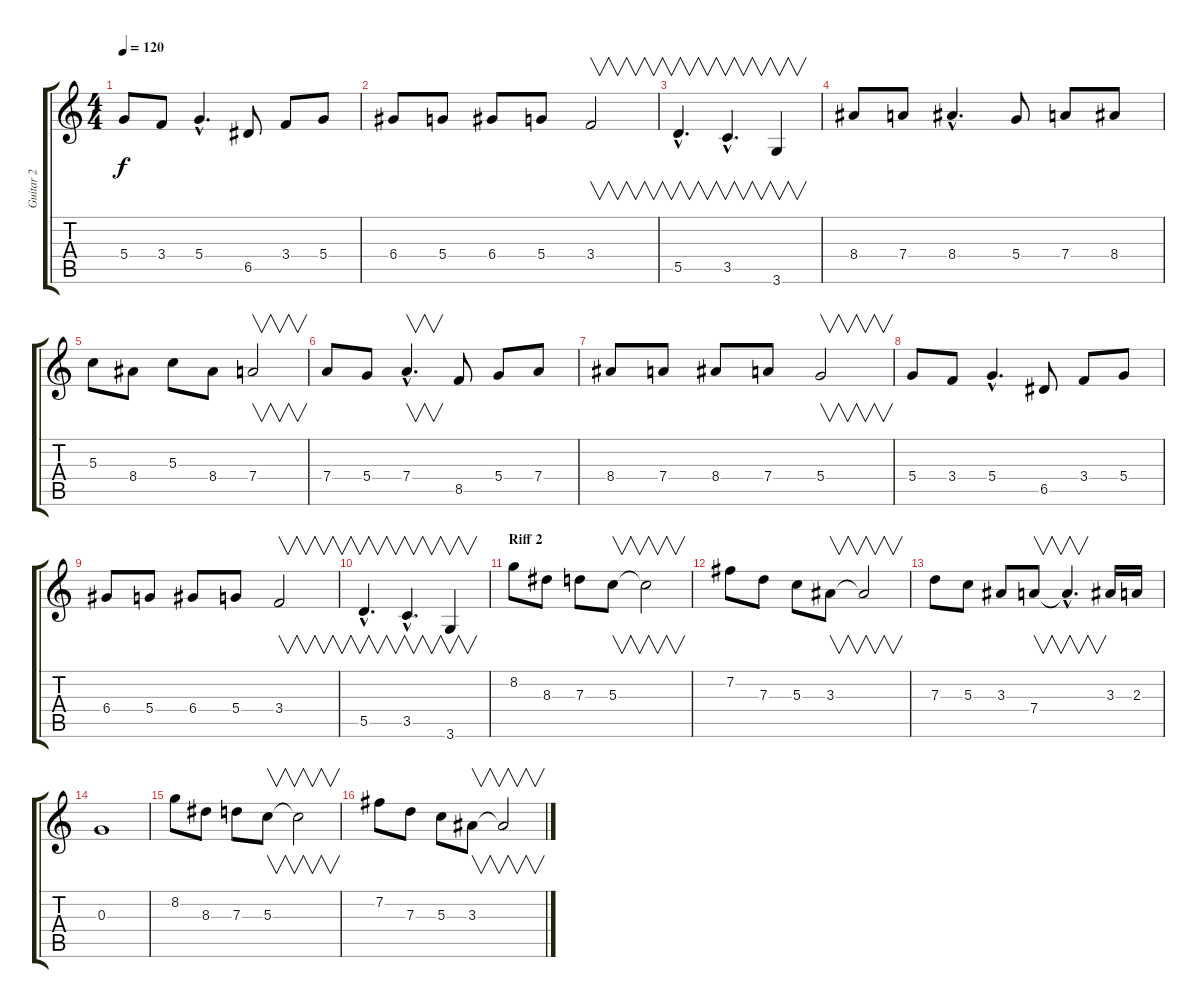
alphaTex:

\track ("Guitar 2" "Guitar 2") {instrument acousticguitarsteel}
\staff {score tabs}
\tuning (E4 B3 G3 D3 A2 E2) {hide}
\ts (4 4)
\tempo 120
\clef g2
\ks c
5.4.8{dy f} 3.4.8 5.4{hac}.4{d} 6.5.8 3.4.8 5.4.8 |
6.4.8 5.4.8 6.4.8 5.4.8 3.4.2{v} |
5.5{hac}.4{v d} 3.5{hac}.4{v d} 3.6.4{v} |
8.4.8 7.4.8 8.4{hac}.4{d} 5.4.8 7.4.8 8.4.8 |
5.3.8 8.4.8 5.3.8 8.4.8 7.4.2{v} |
7.4.8 5.4.8 7.4{hac}.4{v d} 8.5.8 5.4.8 7.4.8 |
8.4.8 7.4.8 8.4.8 7.4.8 5.4.2{v} |
5.4.8 3.4.8 5.4{hac}.4{d} 6.5.8 3.4.8 5.4.8 |
6.4.8 5.4.8 6.4.8 5.4.8 3.4.2{v} |
5.5{hac}.4{v d} 3.5{hac}.4{v d} 3.6.4{v} |
\section ("" "Riff 2")
8.2.8 8.3.8 7.3.8 5.3.8{v} 5.3{t}.2{v} |
7.2.8 7.3.8 5.3.8 3.3.8{v} 3.3{t}.2{v} |
7.3.8 5.3.8 3.3.8 7.4.8{v} 7.4{hac t}.4{v d} 3.3.16 2.3.16 |
0.3.1 |
8.2.8 8.3.8 7.3.8 5.3.8{v} 5.3{t}.2{v} |
7.2.8 7.3.8 5.3.8 3.3.8{v} 3.3{t}.2{v}
